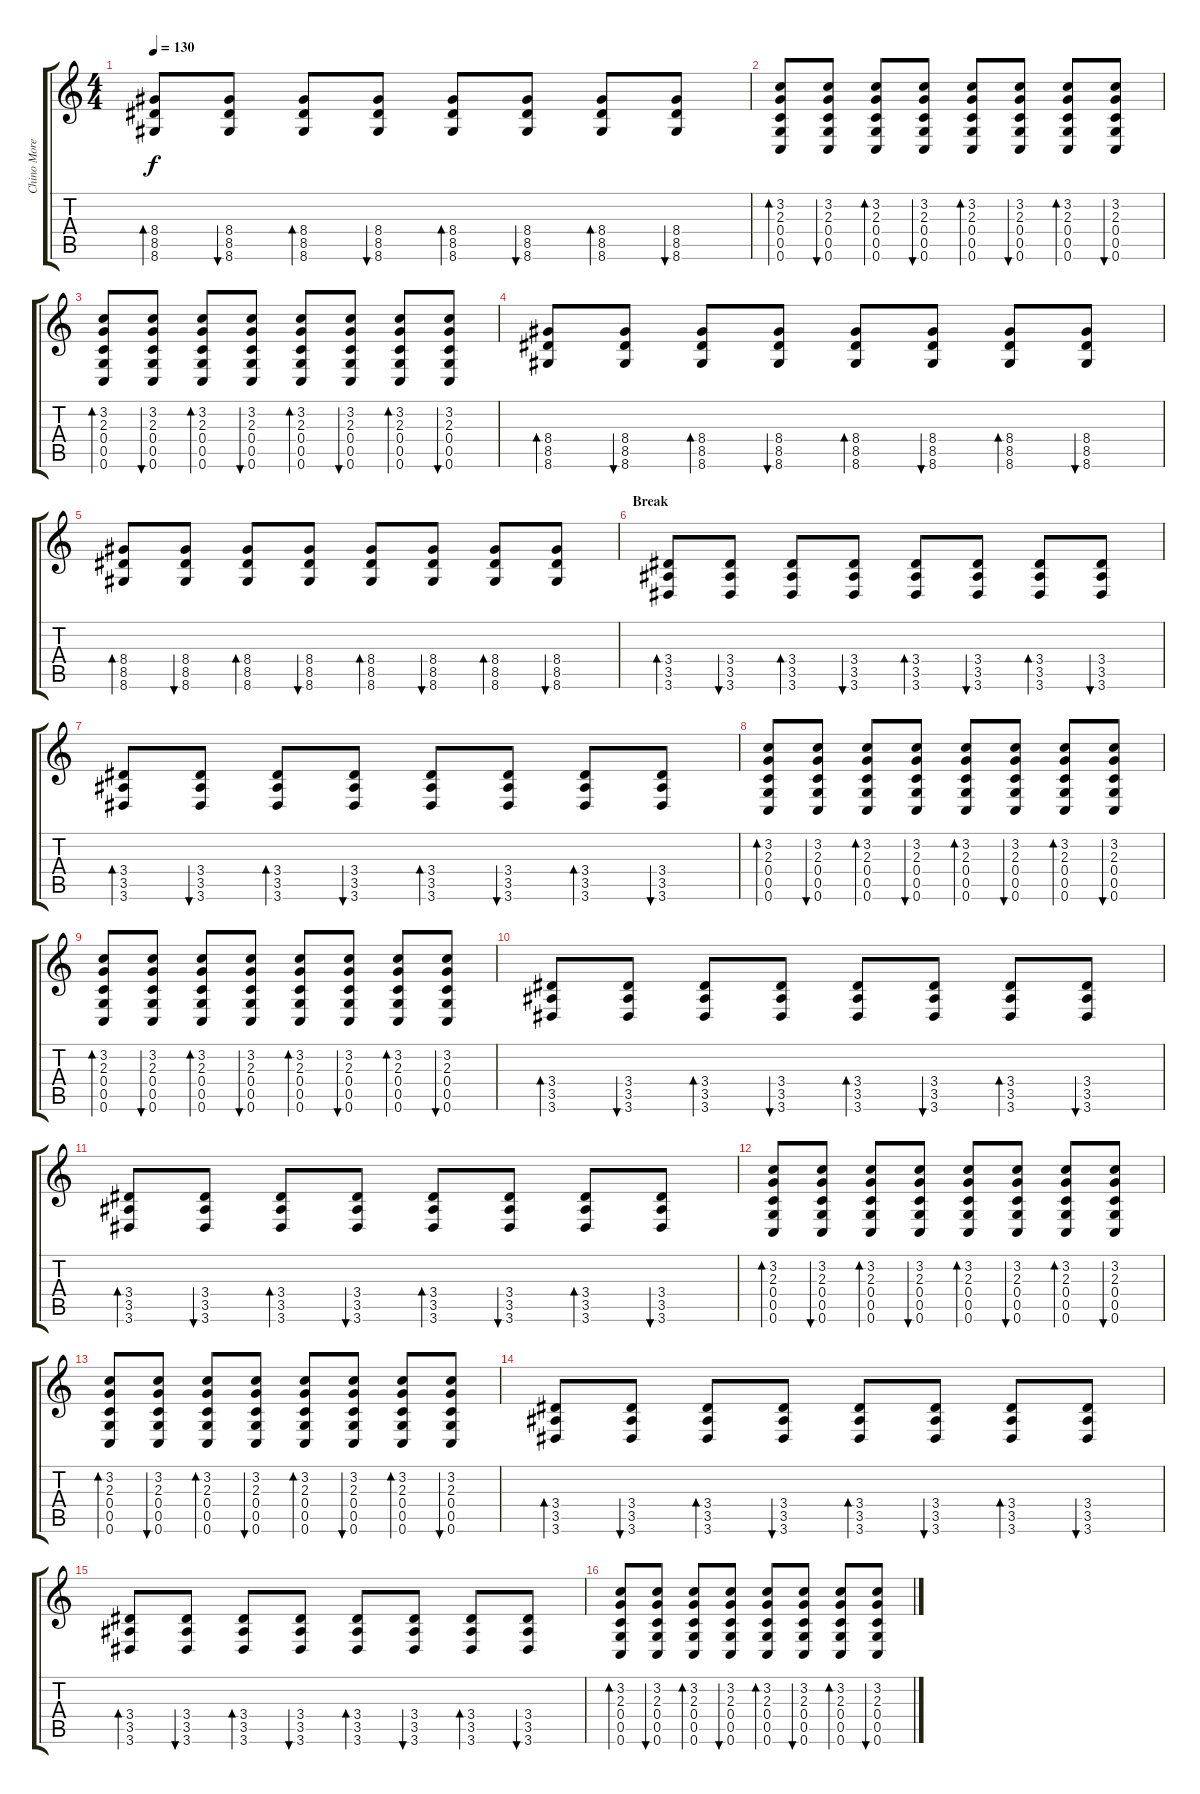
\track ("Chino Moreno" "Chino More") {instrument acousticguitarsteel}
\staff {score tabs}
\tuning (D4 A3 F3 C3 G2 C2) {hide}
\ts (4 4)
\tempo 130
\clef g2
\ks c
(8.4 8.5 8.6).8{bd 60 dy f} (8.4 8.5 8.6).8{bu 60} (8.4 8.5 8.6).8{bd 60} (8.4 8.5 8.6).8{bu 60} (8.4 8.5 8.6).8{bd 60} (8.4 8.5 8.6).8{bu 60} (8.4 8.5 8.6).8{bd 60} (8.4 8.5 8.6).8{bu 60} |
(3.2 2.3 0.4 0.5 0.6).8{bd 60} (3.2 2.3 0.4 0.5 0.6).8{bu 60} (3.2 2.3 0.4 0.5 0.6).8{bd 60} (3.2 2.3 0.4 0.5 0.6).8{bu 60} (3.2 2.3 0.4 0.5 0.6).8{bd 60} (3.2 2.3 0.4 0.5 0.6).8{bu 60} (3.2 2.3 0.4 0.5 0.6).8{bd 60} (3.2 2.3 0.4 0.5 0.6).8{bu 60} |
(3.2 2.3 0.4 0.5 0.6).8{bd 60} (3.2 2.3 0.4 0.5 0.6).8{bu 60} (3.2 2.3 0.4 0.5 0.6).8{bd 60} (3.2 2.3 0.4 0.5 0.6).8{bu 60} (3.2 2.3 0.4 0.5 0.6).8{bd 60} (3.2 2.3 0.4 0.5 0.6).8{bu 60} (3.2 2.3 0.4 0.5 0.6).8{bd 60} (3.2 2.3 0.4 0.5 0.6).8{bu 60} |
(8.4 8.5 8.6).8{bd 60} (8.4 8.5 8.6).8{bu 60} (8.4 8.5 8.6).8{bd 60} (8.4 8.5 8.6).8{bu 60} (8.4 8.5 8.6).8{bd 60} (8.4 8.5 8.6).8{bu 60} (8.4 8.5 8.6).8{bd 60} (8.4 8.5 8.6).8{bu 60} |
(8.4 8.5 8.6).8{bd 60} (8.4 8.5 8.6).8{bu 60} (8.4 8.5 8.6).8{bd 60} (8.4 8.5 8.6).8{bu 60} (8.4 8.5 8.6).8{bd 60} (8.4 8.5 8.6).8{bu 60} (8.4 8.5 8.6).8{bd 60} (8.4 8.5 8.6).8{bu 60} |
\section ("" "Break")
(3.4 3.5 3.6).8{bd 60} (3.4 3.5 3.6).8{bu 60} (3.4 3.5 3.6).8{bd 60} (3.4 3.5 3.6).8{bu 60} (3.4 3.5 3.6).8{bd 60} (3.4 3.5 3.6).8{bu 60} (3.4 3.5 3.6).8{bd 60} (3.4 3.5 3.6).8{bu 60} |
(3.4 3.5 3.6).8{bd 60} (3.4 3.5 3.6).8{bu 60} (3.4 3.5 3.6).8{bd 60} (3.4 3.5 3.6).8{bu 60} (3.4 3.5 3.6).8{bd 60} (3.4 3.5 3.6).8{bu 60} (3.4 3.5 3.6).8{bd 60} (3.4 3.5 3.6).8{bu 60} |
(3.2 2.3 0.4 0.5 0.6).8{bd 60} (3.2 2.3 0.4 0.5 0.6).8{bu 60} (3.2 2.3 0.4 0.5 0.6).8{bd 60} (3.2 2.3 0.4 0.5 0.6).8{bu 60} (3.2 2.3 0.4 0.5 0.6).8{bd 60} (3.2 2.3 0.4 0.5 0.6).8{bu 60} (3.2 2.3 0.4 0.5 0.6).8{bd 60} (3.2 2.3 0.4 0.5 0.6).8{bu 60} |
(3.2 2.3 0.4 0.5 0.6).8{bd 60} (3.2 2.3 0.4 0.5 0.6).8{bu 60} (3.2 2.3 0.4 0.5 0.6).8{bd 60} (3.2 2.3 0.4 0.5 0.6).8{bu 60} (3.2 2.3 0.4 0.5 0.6).8{bd 60} (3.2 2.3 0.4 0.5 0.6).8{bu 60} (3.2 2.3 0.4 0.5 0.6).8{bd 60} (3.2 2.3 0.4 0.5 0.6).8{bu 60} |
(3.4 3.5 3.6).8{bd 60} (3.4 3.5 3.6).8{bu 60} (3.4 3.5 3.6).8{bd 60} (3.4 3.5 3.6).8{bu 60} (3.4 3.5 3.6).8{bd 60} (3.4 3.5 3.6).8{bu 60} (3.4 3.5 3.6).8{bd 60} (3.4 3.5 3.6).8{bu 60} |
(3.4 3.5 3.6).8{bd 60} (3.4 3.5 3.6).8{bu 60} (3.4 3.5 3.6).8{bd 60} (3.4 3.5 3.6).8{bu 60} (3.4 3.5 3.6).8{bd 60} (3.4 3.5 3.6).8{bu 60} (3.4 3.5 3.6).8{bd 60} (3.4 3.5 3.6).8{bu 60} |
(3.2 2.3 0.4 0.5 0.6).8{bd 60} (3.2 2.3 0.4 0.5 0.6).8{bu 60} (3.2 2.3 0.4 0.5 0.6).8{bd 60} (3.2 2.3 0.4 0.5 0.6).8{bu 60} (3.2 2.3 0.4 0.5 0.6).8{bd 60} (3.2 2.3 0.4 0.5 0.6).8{bu 60} (3.2 2.3 0.4 0.5 0.6).8{bd 60} (3.2 2.3 0.4 0.5 0.6).8{bu 60} |
(3.2 2.3 0.4 0.5 0.6).8{bd 60} (3.2 2.3 0.4 0.5 0.6).8{bu 60} (3.2 2.3 0.4 0.5 0.6).8{bd 60} (3.2 2.3 0.4 0.5 0.6).8{bu 60} (3.2 2.3 0.4 0.5 0.6).8{bd 60} (3.2 2.3 0.4 0.5 0.6).8{bu 60} (3.2 2.3 0.4 0.5 0.6).8{bd 60} (3.2 2.3 0.4 0.5 0.6).8{bu 60} |
(3.4 3.5 3.6).8{bd 60} (3.4 3.5 3.6).8{bu 60} (3.4 3.5 3.6).8{bd 60} (3.4 3.5 3.6).8{bu 60} (3.4 3.5 3.6).8{bd 60} (3.4 3.5 3.6).8{bu 60} (3.4 3.5 3.6).8{bd 60} (3.4 3.5 3.6).8{bu 60} |
(3.4 3.5 3.6).8{bd 60} (3.4 3.5 3.6).8{bu 60} (3.4 3.5 3.6).8{bd 60} (3.4 3.5 3.6).8{bu 60} (3.4 3.5 3.6).8{bd 60} (3.4 3.5 3.6).8{bu 60} (3.4 3.5 3.6).8{bd 60} (3.4 3.5 3.6).8{bu 60} |
(3.2 2.3 0.4 0.5 0.6).8{bd 60} (3.2 2.3 0.4 0.5 0.6).8{bu 60} (3.2 2.3 0.4 0.5 0.6).8{bd 60} (3.2 2.3 0.4 0.5 0.6).8{bu 60} (3.2 2.3 0.4 0.5 0.6).8{bd 60} (3.2 2.3 0.4 0.5 0.6).8{bu 60} (3.2 2.3 0.4 0.5 0.6).8{bd 60} (3.2 2.3 0.4 0.5 0.6).8{bu 60}
